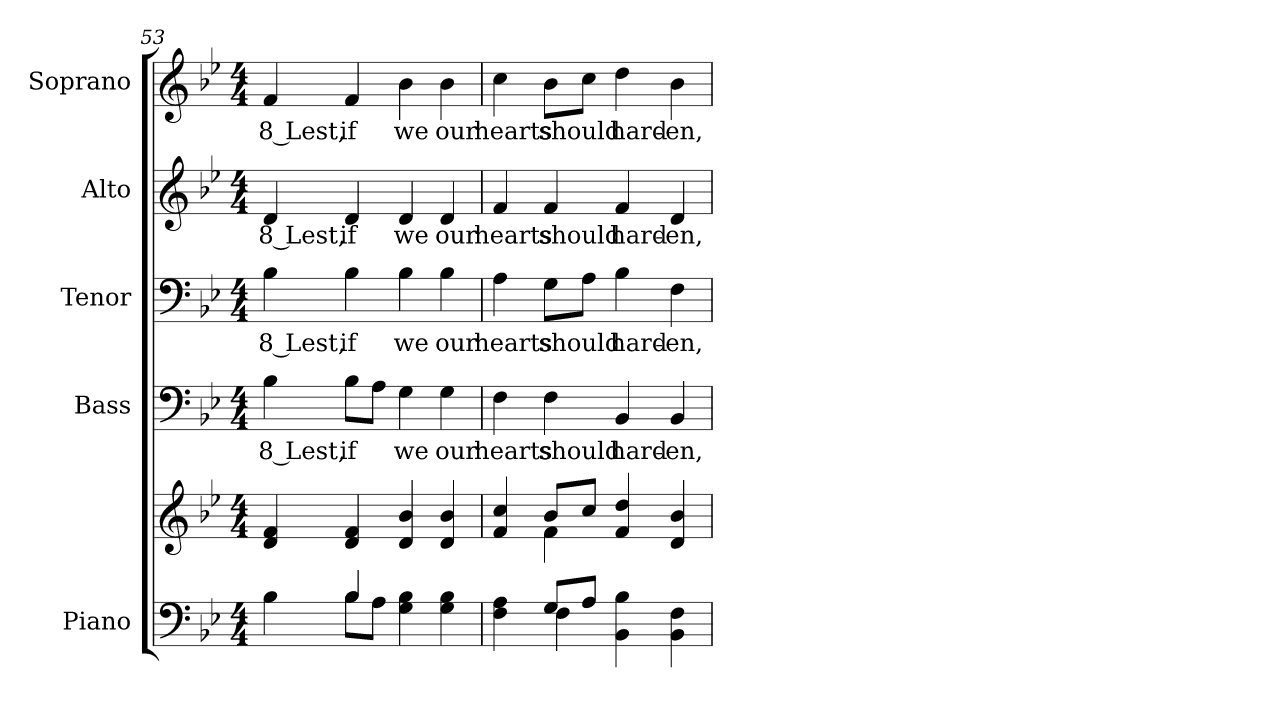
**kern	**kern	**kern	**text	**kern	**text	**kern	**text	**kern	**text
*part5	*part5	*part4	*part4	*part3	*part3	*part2	*part2	*part1	*part1
*staff6	*staff5	*staff4	*staff4	*staff3	*staff3	*staff2	*staff2	*staff1	*staff1
*I"Piano	*	*I"Bass	*	*I"Tenor	*	*I"Alto	*	*I"Soprano	*
*I'Pno.	*	*I'B.	*	*I'T.	*	*I'A.	*	*I'S.	*
!!LO:LB:g=z
*clefF4	*clefG2	*clefF4	*	*clefF4	*	*clefG2	*	*clefG2	*
*k[b-e-]	*k[b-e-]	*k[b-e-]	*	*k[b-e-]	*	*k[b-e-]	*	*k[b-e-]	*
*B-:	*B-:	*B-:	*	*B-:	*	*B-:	*	*B-:	*
*M4/4	*M4/4	*M4/4	*	*M4/4	*	*M4/4	*	*M4/4	*
=53	=53	=53	=53	=53	=53	=53	=53	=53	=53
*^	*	*	*	*	*	*	*	*	*
!	!	!	!	!LO:LY:b:color=#000000	!	!	!	!	!	!
!	!	!	!	!	!	!LO:LY:b:color=#000000	!	!	!	!
!	!	!	!	!	!	!	!	!LO:LY:b:color=#000000	!	!
!	!	!	!	!	!	!	!	!	!	!LO:LY:b:color=#000000
4B-i\	4ryy	4di/ 4fi	4B-i\	8 Lest,	4B-i\	8 Lest,	4di/	8 Lest,	4fi/	8 Lest,
!	!	!	!	!LO:LY:b:color=#000000	!	!	!	!	!	!
!	!	!	!	!	!	!LO:LY:b:color=#000000	!	!	!	!
!	!	!	!	!	!	!	!	!LO:LY:b:color=#000000	!	!
!	!	!	!	!	!	!	!	!	!	!LO:LY:b:color=#000000
4B-i/	8B-i\L	4di/ 4fi	8B-i\L	if	4B-i\	if	4di/	if	4fi/	if
.	8Ai\J	.	8Ai\J	.	.	.	.	.	.	.
!	!	!	!	!LO:LY:b:color=#000000	!	!	!	!	!	!
!	!	!	!	!	!	!LO:LY:b:color=#000000	!	!	!	!
!	!	!	!	!	!	!	!	!LO:LY:b:color=#000000	!	!
!	!	!	!	!	!	!	!	!	!	!LO:LY:b:color=#000000
4Gi\ 4B-i	2ryy	4di/ 4b-i	4Gi\	we	4B-i\	we	4di/	we	4b-i\	we
!	!	!	!	!LO:LY:b:color=#000000	!	!	!	!	!	!
!	!	!	!	!	!	!LO:LY:b:color=#000000	!	!	!	!
!	!	!	!	!	!	!	!	!LO:LY:b:color=#000000	!	!
!	!	!	!	!	!	!	!	!	!	!LO:LY:b:color=#000000
4Gi\ 4B-i	.	4di/ 4b-i	4Gi\	our	4B-i\	our	4di/	our	4b-i\	our
=54	=54	=54	=54	=54	=54	=54	=54	=54	=54	=54
*	*	*^	*	*	*	*	*	*	*	*
!	!	!	!	!	!LO:LY:b:color=#000000	!	!	!	!	!	!
!	!	!	!	!	!	!	!LO:LY:b:color=#000000	!	!	!	!
!	!	!	!	!	!	!	!	!	!LO:LY:b:color=#000000	!	!
!	!	!	!	!	!	!	!	!	!	!	!LO:LY:b:color=#000000
4Fi\ 4Ai	4ryy	4fi/ 4cci	4ryy	4Fi\	hearts	4Ai\	hearts	4fi/	hearts	4cci\	hearts
!	!	!	!	!	!LO:LY:b:color=#000000	!	!	!	!	!	!
!	!	!	!	!	!	!	!LO:LY:b:color=#000000	!	!	!	!
!	!	!	!	!	!	!	!	!	!LO:LY:b:color=#000000	!	!
!	!	!	!	!	!	!	!	!	!	!	!LO:LY:b:color=#000000
8Gi/L	4Fi\	8b-i/L	4fi\	4Fi\	should	8Gi\L	should	4fi/	should	8b-i\L	should
8Ai/J	.	8cci/J	.	.	.	8Ai\J	.	.	.	8cci\J	.
!	!	!	!	!	!LO:LY:b:color=#000000	!	!	!	!	!	!
!	!	!	!	!	!	!	!LO:LY:b:color=#000000	!	!	!	!
!	!	!	!	!	!	!	!	!	!LO:LY:b:color=#000000	!	!
!	!	!	!	!	!	!	!	!	!	!	!LO:LY:b:color=#000000
4BB-i\ 4B-i	2ryy	4fi/ 4ddi	2ryy	4BB-i/	hard-	4B-i\	hard-	4fi/	hard-	4ddi\	hard-
!	!	!	!	!	!LO:LY:b:color=#000000	!	!	!	!	!	!
!	!	!	!	!	!	!	!LO:LY:b:color=#000000	!	!	!	!
!	!	!	!	!	!	!	!	!	!LO:LY:b:color=#000000	!	!
!	!	!	!	!	!	!	!	!	!	!	!LO:LY:b:color=#000000
4BB-i\ 4Fi	.	4di/ 4b-i	.	4BB-i/	-en,	4Fi\	-en,	4di/	-en,	4b-i\	-en,
*v	*v	*	*	*	*	*	*	*	*	*	*
*	*v	*v	*	*	*	*	*	*	*	*
=	=	=	=	=	=	=	=	=	=
*-	*-	*-	*-	*-	*-	*-	*-	*-	*-
